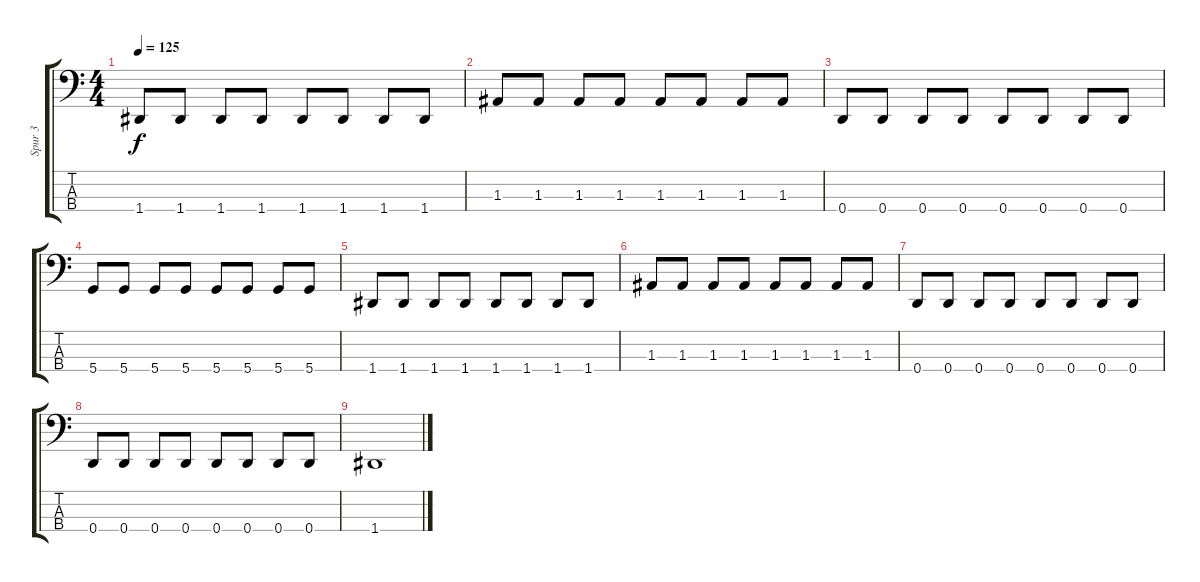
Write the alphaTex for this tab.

\track ("Spur 3" "Spur 3") {instrument electricbasspick}
\staff {score tabs}
\tuning (G2 D2 A1 D1) {hide}
\ts (4 4)
\tempo 125
\clef f4
\ks c
1.4.8{dy f} 1.4.8 1.4.8 1.4.8 1.4.8 1.4.8 1.4.8 1.4.8 |
1.3.8 1.3.8 1.3.8 1.3.8 1.3.8 1.3.8 1.3.8 1.3.8 |
0.4.8 0.4.8 0.4.8 0.4.8 0.4.8 0.4.8 0.4.8 0.4.8 |
5.4.8 5.4.8 5.4.8 5.4.8 5.4.8 5.4.8 5.4.8 5.4.8 |
1.4.8 1.4.8 1.4.8 1.4.8 1.4.8 1.4.8 1.4.8 1.4.8 |
1.3.8 1.3.8 1.3.8 1.3.8 1.3.8 1.3.8 1.3.8 1.3.8 |
0.4.8 0.4.8 0.4.8 0.4.8 0.4.8 0.4.8 0.4.8 0.4.8 |
0.4.8 0.4.8 0.4.8 0.4.8 0.4.8 0.4.8 0.4.8 0.4.8 |
1.4.1
